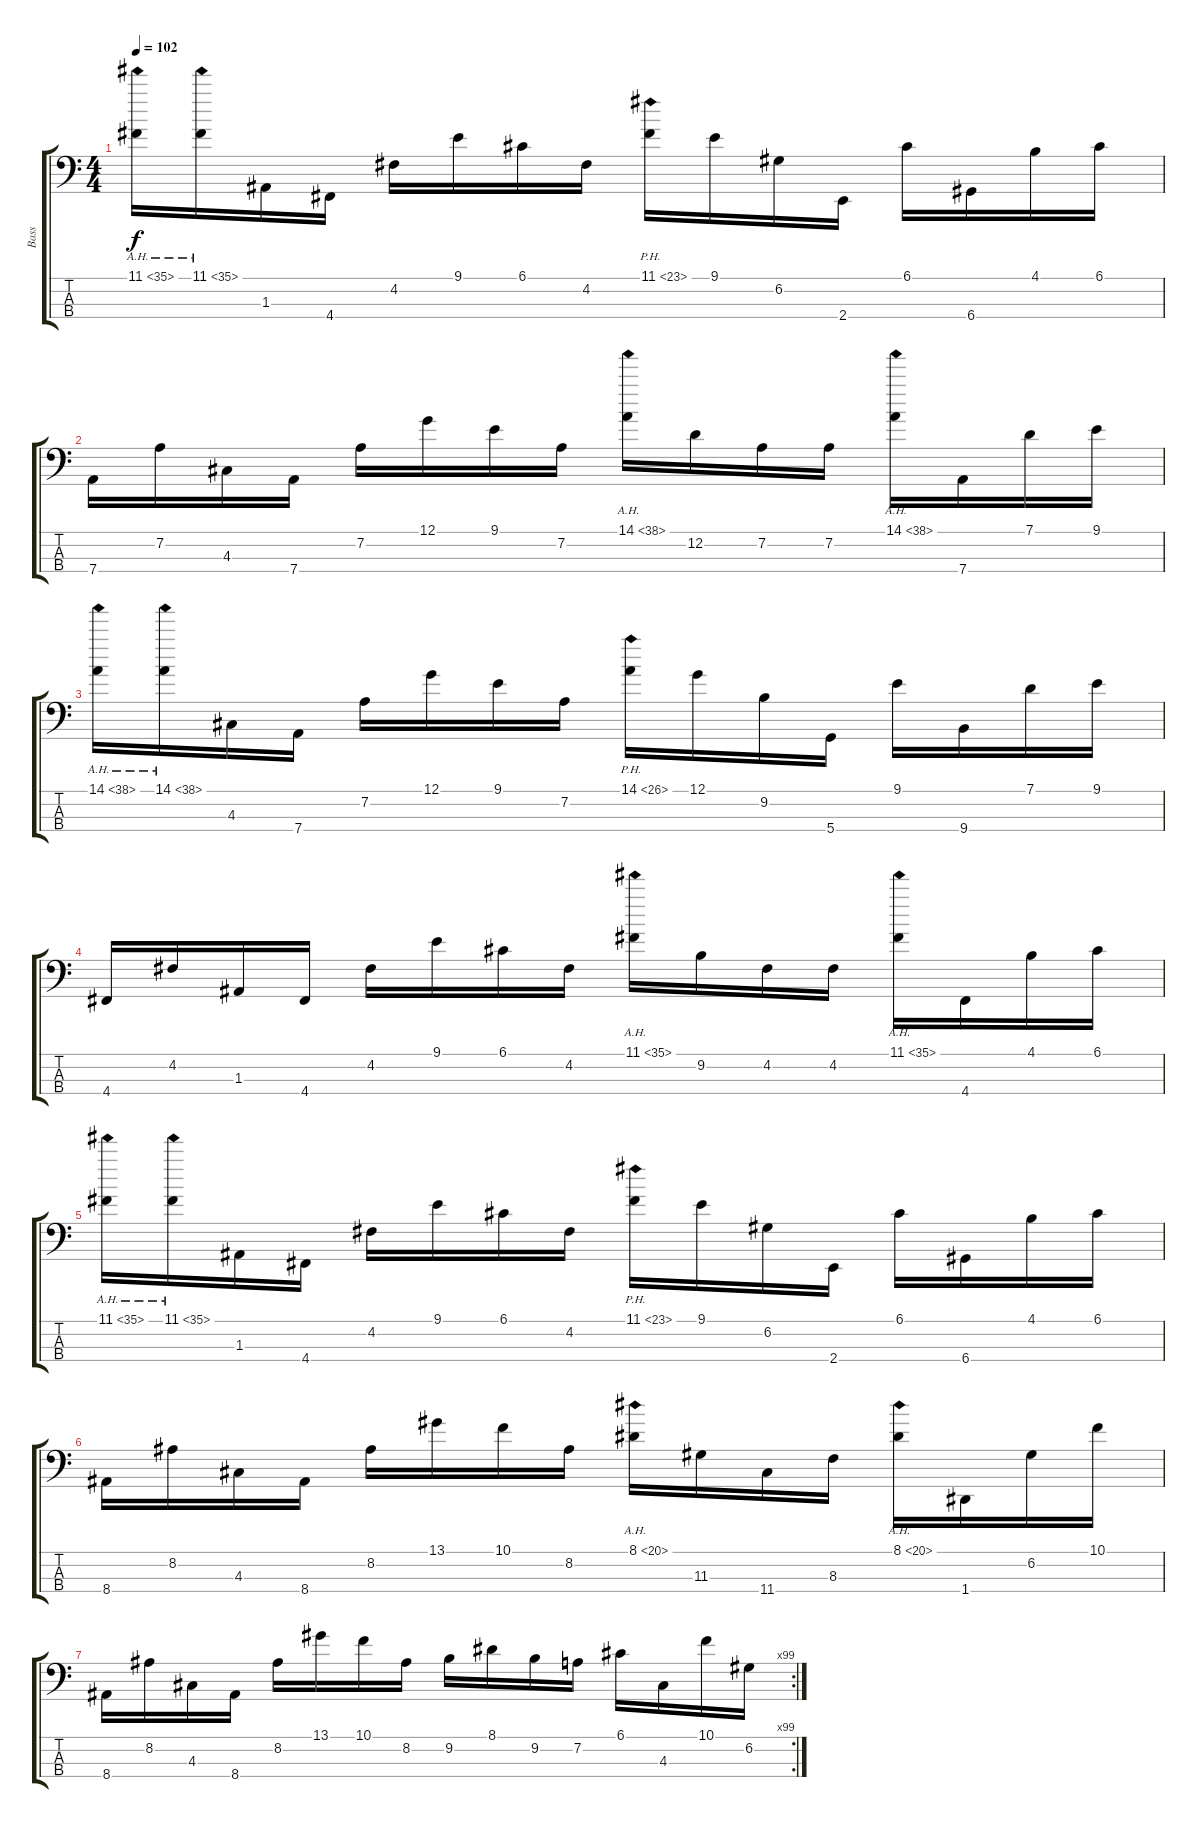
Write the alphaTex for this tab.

\track ("Bass" "Bass") {instrument electricbassfinger}
\staff {score tabs}
\tuning (G2 D2 A1 D1) {hide}
\ts (4 4)
\tempo 102
\clef f4
\ks c
11.1{ah 24}.16{dy f} 11.1{ah 24}.16 1.3.16 4.4.16 4.2.16 9.1.16 6.1.16 4.2.16 11.1{ph 12}.16 9.1.16 6.2.16 2.4.16 6.1.16 6.4.16 4.1.16 6.1.16 |
7.4.16 7.2.16 4.3.16 7.4.16 7.2.16 12.1.16 9.1.16 7.2.16 14.1{ah 24}.16 12.2.16 7.2.16 7.2.16 14.1{ah 24}.16 7.4.16 7.1.16 9.1.16 |
14.1{ah 24}.16 14.1{ah 24}.16 4.3.16 7.4.16 7.2.16 12.1.16 9.1.16 7.2.16 14.1{ph 12}.16 12.1.16 9.2.16 5.4.16 9.1.16 9.4.16 7.1.16 9.1.16 |
4.4.16 4.2.16 1.3.16 4.4.16 4.2.16 9.1.16 6.1.16 4.2.16 11.1{ah 24}.16 9.2.16 4.2.16 4.2.16 11.1{ah 24}.16 4.4.16 4.1.16 6.1.16 |
11.1{ah 24}.16 11.1{ah 24}.16 1.3.16 4.4.16 4.2.16 9.1.16 6.1.16 4.2.16 11.1{ph 12}.16 9.1.16 6.2.16 2.4.16 6.1.16 6.4.16 4.1.16 6.1.16 |
8.4.16 8.2.16 4.3.16 8.4.16 8.2.16 13.1.16 10.1.16 8.2.16 8.1{ah 12}.16 11.3.16 11.4.16 8.3.16 8.1{ah 12}.16 1.4.16 6.2.16 10.1.16 |
\rc 99
8.4.16 8.2.16 4.3.16 8.4.16 8.2.16 13.1.16 10.1.16 8.2.16 9.2.16 8.1.16 9.2.16 7.2.16 6.1.16 4.3.16 10.1.16 6.2.16
